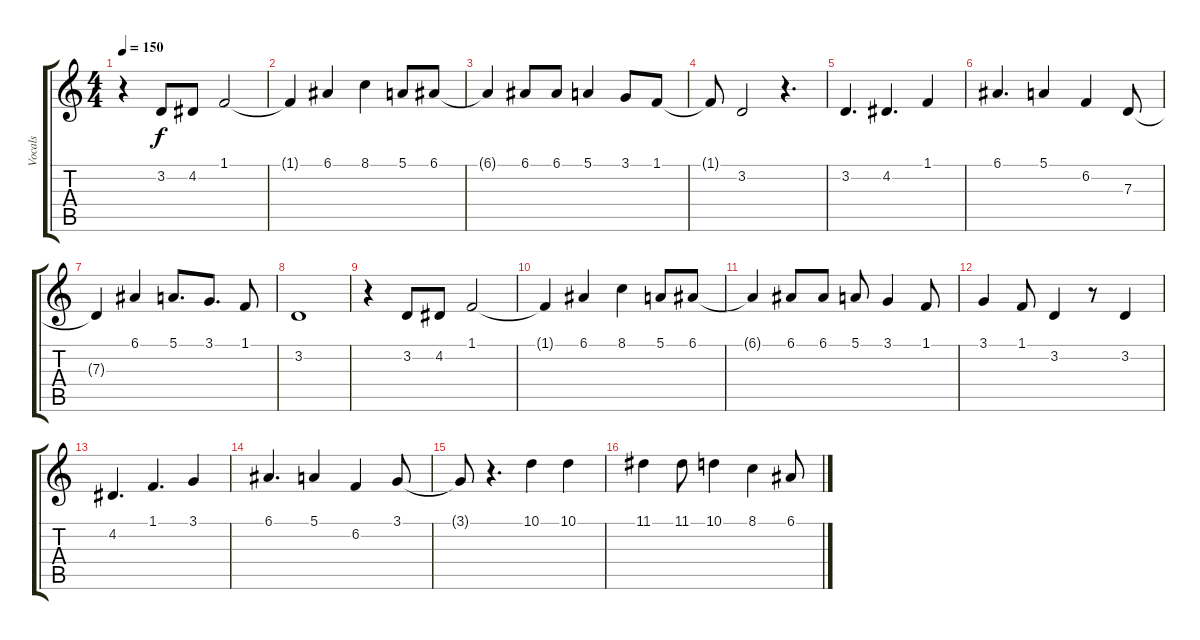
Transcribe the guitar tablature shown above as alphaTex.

\track ("Vocals" "Vocals") {instrument lead3calliope}
\staff {score tabs}
\tuning (E4 B3 G3 D3 A2 E2) {hide}
\ts (4 4)
\tempo 150
\clef g2
\ks c
r.4{dy f} 3.2.8 4.2.8 1.1.2 |
1.1{t}.4 6.1.4 8.1.4 5.1.8 6.1.8 |
6.1{t}.4 6.1.8 6.1.8 5.1.4 3.1.8 1.1.8 |
1.1{t}.8 3.2.2 r.4{d} |
3.2.4{d} 4.2.4{d} 1.1.4 |
6.1.4{d} 5.1.4 6.2.4 7.3.8 |
7.3{t}.4 6.1.4 5.1.8{d} 3.1.8{d} 1.1.8 |
3.2.1 |
r.4 3.2.8 4.2.8 1.1.2 |
1.1{t}.4 6.1.4 8.1.4 5.1.8 6.1.8 |
6.1{t}.4 6.1.8 6.1.8 5.1.8 3.1.4 1.1.8 |
3.1.4 1.1.8 3.2.4 r.8 3.2.4 |
4.2.4{d} 1.1.4{d} 3.1.4 |
6.1.4{d} 5.1.4 6.2.4 3.1.8 |
3.1{t}.8 r.4{d} 10.1.4 10.1.4 |
11.1.4 11.1.8 10.1.4 8.1.4 6.1.8
